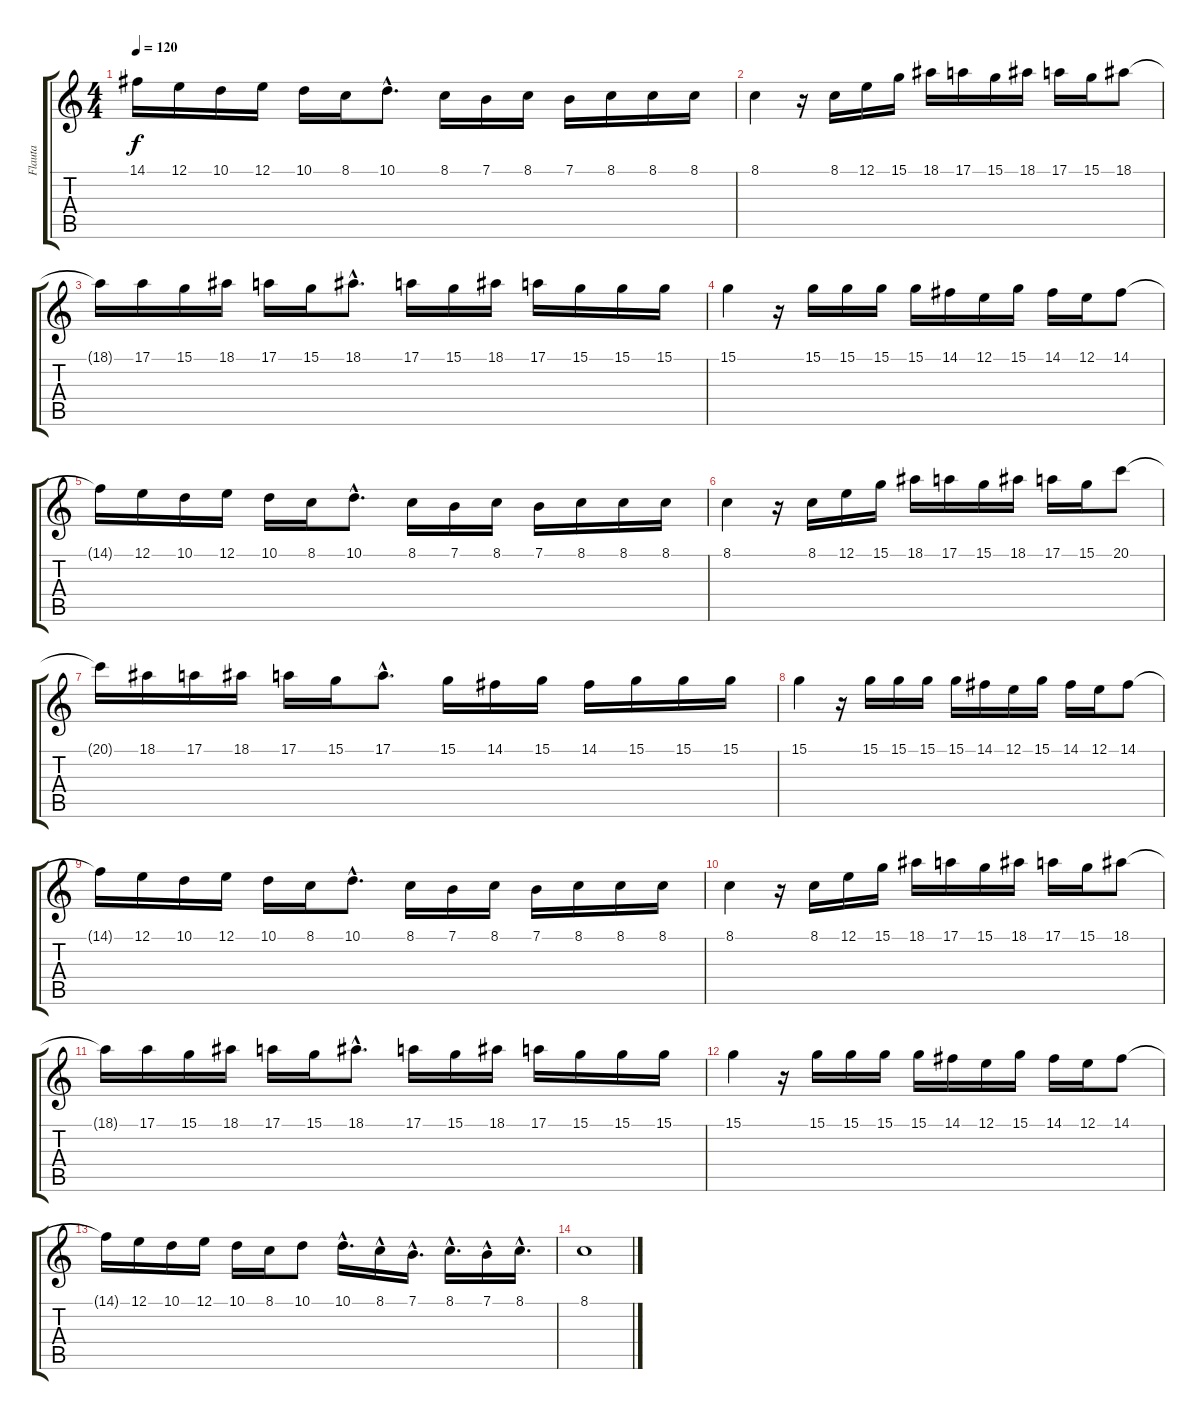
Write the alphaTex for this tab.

\track ("Flauta" "Flauta") {instrument piccolo}
\staff {score tabs}
\tuning (E4 B3 G3 D3 A2 E2) {hide}
\ts (4 4)
\tempo 120
\clef g2
\ks c
14.1{t}.16{dy f} 12.1.16 10.1.16 12.1.16 10.1.16 8.1.16 10.1{hac}.8{d} 8.1.16 7.1.16 8.1.16 7.1.16 8.1.16 8.1.16 8.1.16 |
8.1.4 r.16 8.1.16 12.1.16 15.1.16 18.1.16 17.1.16 15.1.16 18.1.16 17.1.16 15.1.16 18.1.8 |
18.1{t}.16 17.1.16 15.1.16 18.1.16 17.1.16 15.1.16 18.1{hac}.8{d} 17.1.16 15.1.16 18.1.16 17.1.16 15.1.16 15.1.16 15.1.16 |
15.1.4 r.16 15.1.16 15.1.16 15.1.16 15.1.16 14.1.16 12.1.16 15.1.16 14.1.16 12.1.16 14.1.8 |
14.1{t}.16 12.1.16 10.1.16 12.1.16 10.1.16 8.1.16 10.1{hac}.8{d} 8.1.16 7.1.16 8.1.16 7.1.16 8.1.16 8.1.16 8.1.16 |
8.1.4 r.16 8.1.16 12.1.16 15.1.16 18.1.16 17.1.16 15.1.16 18.1.16 17.1.16 15.1.16 20.1.8 |
20.1{t}.16 18.1.16 17.1.16 18.1.16 17.1.16 15.1.16 17.1{hac}.8{d} 15.1.16 14.1.16 15.1.16 14.1.16 15.1.16 15.1.16 15.1.16 |
15.1.4 r.16 15.1.16 15.1.16 15.1.16 15.1.16 14.1.16 12.1.16 15.1.16 14.1.16 12.1.16 14.1.8 |
14.1{t}.16 12.1.16 10.1.16 12.1.16 10.1.16 8.1.16 10.1{hac}.8{d} 8.1.16 7.1.16 8.1.16 7.1.16 8.1.16 8.1.16 8.1.16 |
8.1.4 r.16 8.1.16 12.1.16 15.1.16 18.1.16 17.1.16 15.1.16 18.1.16 17.1.16 15.1.16 18.1.8 |
18.1{t}.16 17.1.16 15.1.16 18.1.16 17.1.16 15.1.16 18.1{hac}.8{d} 17.1.16 15.1.16 18.1.16 17.1.16 15.1.16 15.1.16 15.1.16 |
15.1.4 r.16 15.1.16 15.1.16 15.1.16 15.1.16 14.1.16 12.1.16 15.1.16 14.1.16 12.1.16 14.1.8 |
14.1{t}.16 12.1.16 10.1.16 12.1.16 10.1.16 8.1.16 10.1.8 10.1{hac}.16{d} 8.1{hac}.16 7.1{hac}.16{d} 8.1{hac}.16{d} 7.1{hac}.16 8.1{hac}.16{d} |
8.1.1
